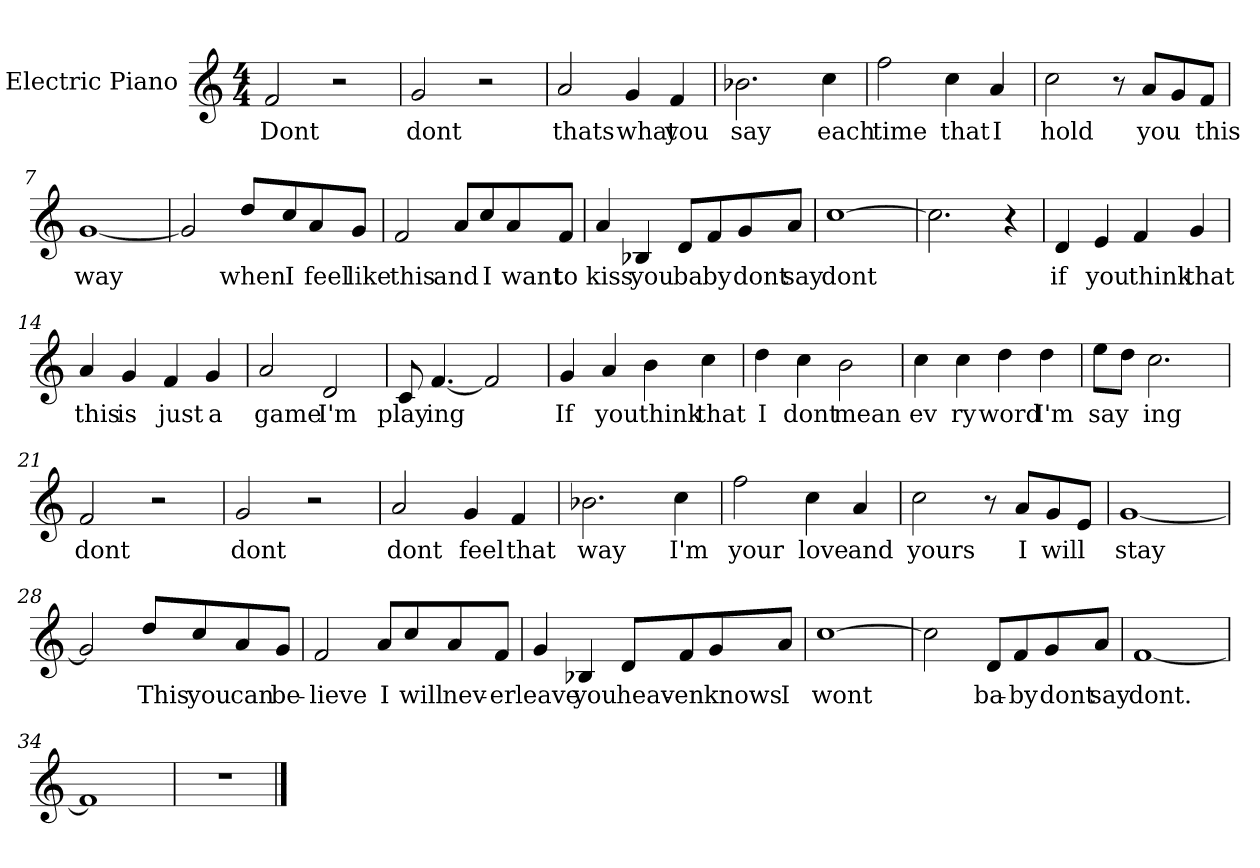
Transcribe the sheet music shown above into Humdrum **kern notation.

**kern	**text
*part1	*part1
*staff1	*staff1
*I"Electric Piano	*
*I'E.Pno	*
*clefG2	*
*k[]	*
*C:	*
*M4/4	*
=1	=1
2f/	Dont
2r	.
=2	=2
2g/	dont
2r	.
=3	=3
2a/	thats
4g/	what
4f/	you
=4	=4
2.b-X\	say
4cc\	each
=5	=5
2ff\	time
4cc\	that
4a/	I
!!LO:LB:g=z
=6	=6
2cc\	hold
8r	.
8a/L	you
8g/	.
8f/J	this
=7	=7
[1g	way
=8	=8
2g/]	.
8dd/L	when
8cc/	I
8a/	feel
8g/J	like
=9	=9
2f/	this
8a/L	and
8cc/	I
8a/	want
8f/J	to
!!LO:LB:g=z
=10	=10
4a/	kiss
4B-X/	you
8d/L	ba
8f/	by
8g/	dont
8a/J	say
=11	=11
[1cc	dont
=12	=12
2.cc\]	.
4r	.
=13	=13
4d/	if
4e/	you
4f/	think
4g/	that
=14	=14
4a/	this
4g/	is
4f/	just
4g/	a
!!LO:LB:g=z
=15	=15
2a/	game
2d/	I'm
=16	=16
8c/	play
[4.f/	ing
2f/]	.
=17	=17
4g/	If
4a/	you
4b\	think
4cc\	that
=18	=18
4dd\	I
4cc\	dont
2b\	mean
=19	=19
4cc\	ev
4cc\	ry
4dd\	word
4dd\	I'm
!!LO:LB:g=z
=20	=20
8ee\L	say
8dd\J	.
2.cc\	ing
=21	=21
2f/	dont
2r	.
=22	=22
2g/	dont
2r	.
=23	=23
2a/	dont
4g/	feel
4f/	that
=24	=24
2.b-X\	way
4cc\	I'm
=25	=25
2ff\	your
4cc\	love
4a/	and
!!LO:LB:g=z
=26	=26
2cc\	yours
8r	.
8a/L	I
8g/	will
8e/J	.
=27	=27
[1g	stay
=28	=28
2g/]	.
8dd/L	This
8cc/	you
8a/	can
8g/J	be-
=29	=29
2f/	-lieve
8a/L	I
8cc/	will
8a/	nev-
8f/J	-er
!!LO:LB:g=z
=30	=30
4g/	leave
4B-X/	you
8d/L	heav-
8f/	-en
8g/	knows
8a/J	I
=31	=31
[1cc	wont
=32	=32
2cc\]	.
8d/L	ba-
8f/	-by
8g/	dont
8a/J	say
=33	=33
[1f	dont.
=34	=34
1f]	.
=35	=35
1r	.
==	==
*-	*-
